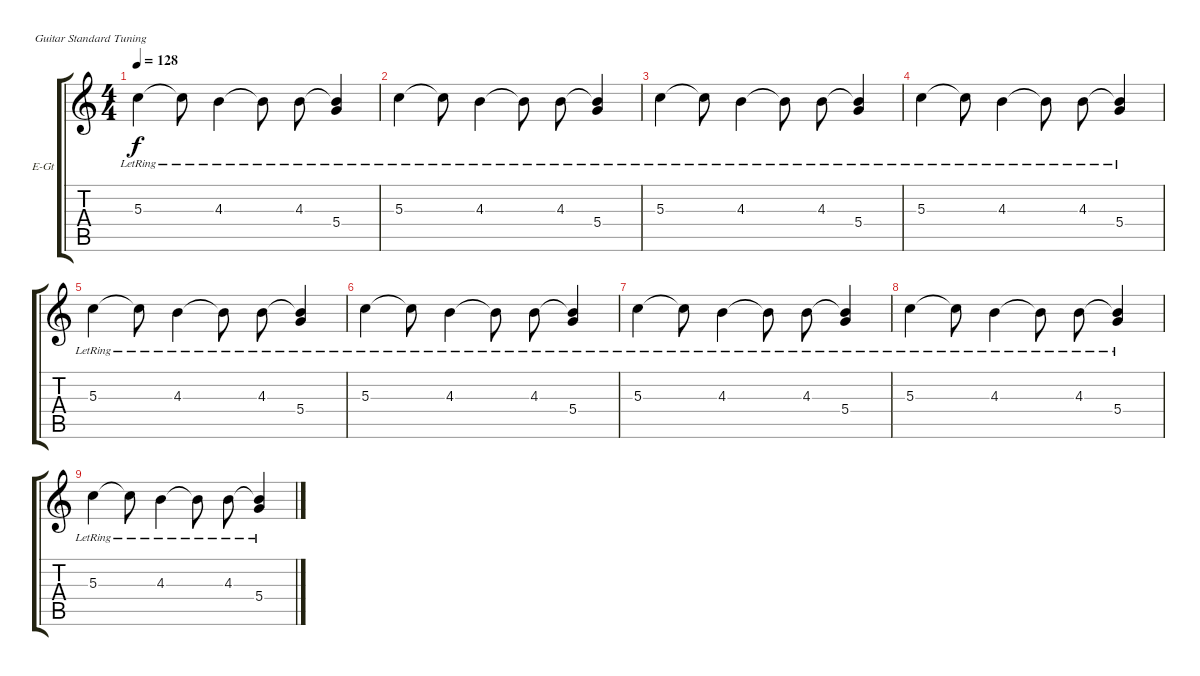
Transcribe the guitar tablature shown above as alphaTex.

\defaultSystemsLayout 4
\bracketExtendMode groupsimilarinstruments
\firstSystemTrackNameOrientation horizontal
\otherSystemsTrackNameOrientation horizontal
\track ("Clean Leader Guitar" "E-Gt") {instrument electricguitarclean}
\staff {score tabs}
\tuning (E4 B3 G3 D3 A2 E2)
\ts (4 4)
\tempo 128
\clef g2
\ks c
5.3{lr}.4{dy f} 5.3{lr t}.8 4.3{lr}.4 4.3{lr t}.8 4.3{lr}.8 (4.3{lr t} 5.4{lr}).4 |
5.3{lr}.4 5.3{lr t}.8 4.3{lr}.4 4.3{lr t}.8 4.3{lr}.8 (4.3{lr t} 5.4{lr}).4 |
5.3{lr}.4 5.3{lr t}.8 4.3{lr}.4 4.3{lr t}.8 4.3{lr}.8 (4.3{lr t} 5.4{lr}).4 |
5.3{lr}.4 5.3{lr t}.8 4.3{lr}.4 4.3{lr t}.8 4.3{lr}.8 (4.3{lr t} 5.4{lr}).4 |
5.3{lr}.4 5.3{lr t}.8 4.3{lr}.4 4.3{lr t}.8 4.3{lr}.8 (4.3{lr t} 5.4{lr}).4 |
5.3{lr}.4 5.3{lr t}.8 4.3{lr}.4 4.3{lr t}.8 4.3{lr}.8 (4.3{lr t} 5.4{lr}).4 |
5.3{lr}.4 5.3{lr t}.8 4.3{lr}.4 4.3{lr t}.8 4.3{lr}.8 (4.3{lr t} 5.4{lr}).4 |
5.3{lr}.4 5.3{lr t}.8 4.3{lr}.4 4.3{lr t}.8 4.3{lr}.8 (4.3{lr t} 5.4{lr}).4 |
5.3{lr}.4 5.3{lr t}.8 4.3{lr}.4 4.3{lr t}.8 4.3{lr}.8 (4.3{lr t} 5.4{lr}).4
